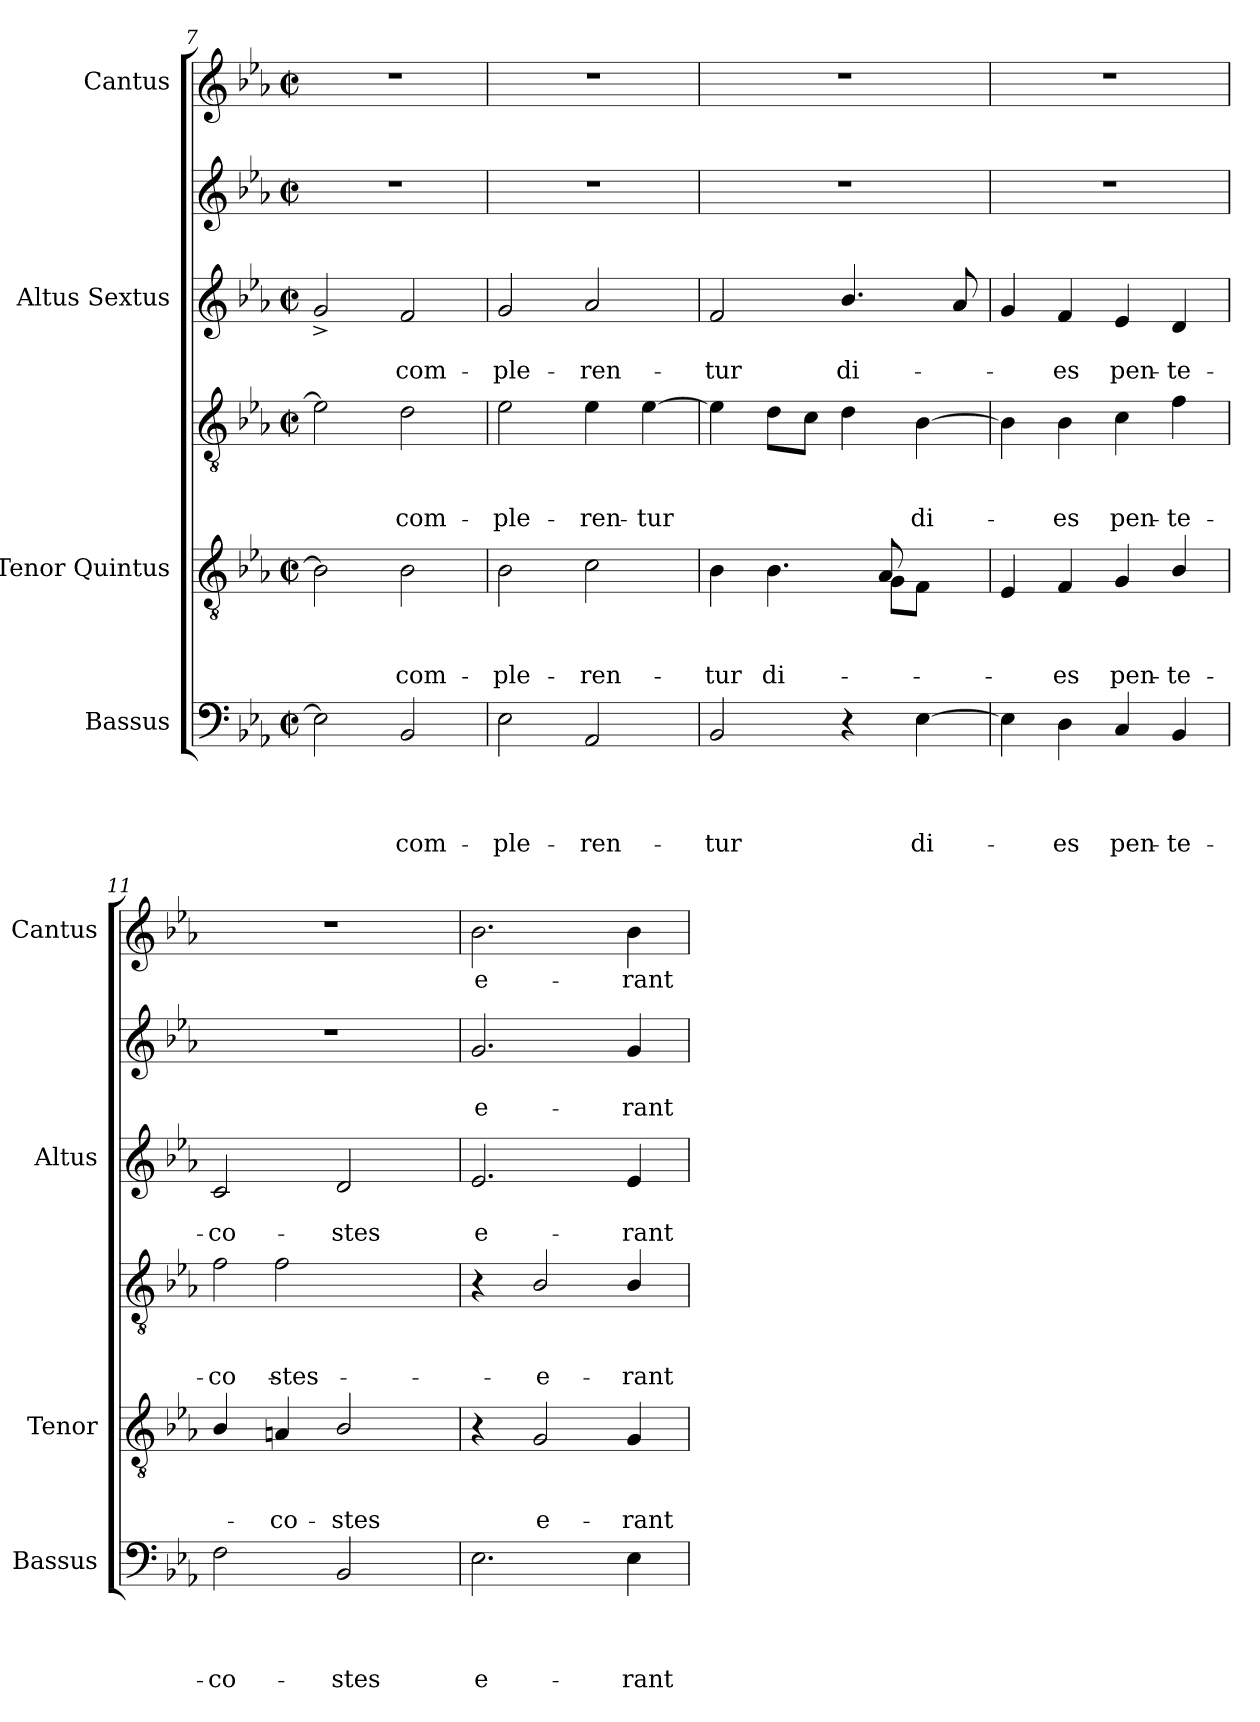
**kern	**text	**text	**text	**text	**kern	**text	**text	**text	**kern	**text	**text	**text	**kern	**text	**text	**kern	**text	**text	**kern	**text
*part4	*part4	*part4	*part4	*part4	*part3	*part3	*part3	*part3	*part3	*part3	*part3	*part3	*part2	*part2	*part2	*part2	*part2	*part2	*part1	*part1
*staff6	*staff6	*staff6	*staff6	*staff6	*staff5	*staff5	*staff5	*staff5	*staff4	*staff4	*staff4	*staff4	*staff3	*staff3	*staff3	*staff2	*staff2	*staff2	*staff1	*staff1
*I"Bassus	*	*	*	*	*I"Tenor Quintus	*	*	*	*	*	*	*	*I"Altus Sextus	*	*	*	*	*	*I"Cantus	*
*I'Bassus	*	*	*	*	*I'Tenor	*	*	*	*	*	*	*	*I'Altus	*	*	*	*	*	*I'Cantus	*
*clefF4	*	*	*	*	*clefGv2	*	*	*	*clefGv2	*	*	*	*clefG2	*	*	*clefG2	*	*	*clefG2	*
*k[b-e-a-]	*	*	*	*	*k[b-e-a-]	*	*	*	*k[b-e-a-]	*	*	*	*k[b-e-a-]	*	*	*k[b-e-a-]	*	*	*k[b-e-a-]	*
*E-:	*	*	*	*	*E-:	*	*	*	*E-:	*	*	*	*E-:	*	*	*E-:	*	*	*E-:	*
*M2/2	*	*	*	*	*M2/2	*	*	*	*M2/2	*	*	*	*M2/2	*	*	*M2/2	*	*	*M2/2	*
*met(c|)	*	*	*	*	*met(c|)	*	*	*	*met(c|)	*	*	*	*met(c|)	*	*	*met(c|)	*	*	*met(c|)	*
=7	=7	=7	=7	=7	=7	=7	=7	=7	=7	=7	=7	=7	=7	=7	=7	=7	=7	=7	=7	=7
2E-\]	.	.	.	.	2B-\]	.	.	.	2e-\]	.	.	.	2g^</	.	.	1r	.	.	1r	.
!	!	!	!	!LO:LY:b	!	!	!	!LO:LY:b	!	!	!	!LO:LY:b	!	!	!LO:LY:b	!	!	!	!	!
2BB-/	.	.	.	com-	2B-\	.	.	-com-	2d\	.	.	com-	2f/	.	com-	.	.	.	.	.
=8	=8	=8	=8	=8	=8	=8	=8	=8	=8	=8	=8	=8	=8	=8	=8	=8	=8	=8	=8	=8
!	!	!	!	!LO:LY:b	!	!	!	!LO:LY:b	!	!	!	!LO:LY:b	!	!	!LO:LY:b	!	!	!	!	!
2E-\	.	.	.	-ple-	2B-\	.	.	ple-	2e-\	.	.	-ple-	2g/	.	-ple-	1r	.	.	1r	.
!	!	!	!	!LO:LY:b	!	!	!	!LO:LY:b	!	!	!	!LO:LY:b	!	!	!LO:LY:b	!	!	!	!	!
2AA-/	.	.	.	-ren-	2c\	.	.	-ren-	4e-\	.	.	-ren-	2a-/	.	-ren-	.	.	.	.	.
!	!	!	!	!	!	!	!	!	!	!	!	!LO:LY:b	!	!	!	!	!	!	!	!
.	.	.	.	.	.	.	.	.	[<4e-\	.	.	-tur	.	.	.	.	.	.	.	.
!!LO:LB:g=z
=9	=9	=9	=9	=9	=9	=9	=9	=9	=9	=9	=9	=9	=9	=9	=9	=9	=9	=9	=9	=9
!	!	!	!	!LO:LY:b	!	!	!	!LO:LY:b	!	!	!	!	!	!	!LO:LY:b	!	!	!	!	!
*	*	*	*	*	*^	*	*	*	*	*	*	*	*	*	*	*	*	*	*	*
2BB-/	.	.	.	-tur	4B-\	2ryy	.	.	-tur	4e-\]	.	.	.	2f/	.	-tur	1r	.	.	1r	.
!	!	!	!	!	!	!	!	!	!LO:LY:b	!	!	!	!	!	!	!	!	!	!	!	!
.	.	.	.	.	4.B-\	.	.	.	di-	8d\L	.	.	.	.	.	.	.	.	.	.	.
.	.	.	.	.	.	.	.	.	.	8c\J	.	.	.	.	.	.	.	.	.	.	.
!	!	!	!	!	!	!	!	!	!	!	!	!	!	!	!	!LO:LY:b	!	!	!	!	!
4r	.	.	.	.	.	8ryy	.	.	.	4d\	.	.	.	4.b-/	.	di-	.	.	.	.	.
.	.	.	.	.	8A-/	8G\L	.	.	.	.	.	.	.	.	.	.	.	.	.	.	.
!	!	!	!	!LO:LY:b	!	!	!	!	!	!	!	!	!LO:LY:b	!	!	!	!	!	!	!	!
[>4E-\	.	.	.	di-	8ryy	8F\J	.	.	.	[>4B-\	.	.	-di-	.	.	.	.	.	.	.	.
.	.	.	.	.	8ryy	8ryy	.	.	.	.	.	.	.	8a-/	.	.	.	.	.	.	.
*	*	*	*	*	*v	*v	*	*	*	*	*	*	*	*	*	*	*	*	*	*	*
=10	=10	=10	=10	=10	=10	=10	=10	=10	=10	=10	=10	=10	=10	=10	=10	=10	=10	=10	=10	=10
4E-\]	.	.	.	.	4E-/	.	.	.	4B-\]	.	.	.	4g/	.	.	1r	.	.	1r	.
!	!	!	!	!LO:LY:b	!	!	!	!LO:LY:b	!	!	!	!LO:LY:b	!	!	!LO:LY:b	!	!	!	!	!
4D\	.	.	.	-es	4F/	.	.	-es	4B-\	.	.	-es	4f/	.	-es	.	.	.	.	.
!	!	!	!	!LO:LY:b	!	!	!	!LO:LY:b	!	!	!	!LO:LY:b	!	!	!LO:LY:b	!	!	!	!	!
4C/	.	.	.	pen-	4G/	.	.	pen-	4c\	.	.	pen-	4e-/	.	pen-	.	.	.	.	.
!	!	!	!	!LO:LY:b	!	!	!	!LO:LY:b	!	!	!	!LO:LY:b	!	!	!LO:LY:b	!	!	!	!	!
4BB-/	.	.	.	-te-	4B-/	.	.	-te-	4f\	.	.	-te-	4d/	.	-te-	.	.	.	.	.
=11	=11	=11	=11	=11	=11	=11	=11	=11	=11	=11	=11	=11	=11	=11	=11	=11	=11	=11	=11	=11
!	!	!	!	!LO:LY:b	!	!	!	!	!	!	!	!LO:LY:b	!	!	!LO:LY:b	!	!	!	!	!
*	*	*	*	*	*	*	*	*	*^	*	*	*	*	*	*	*	*	*	*	*
2F\	.	.	.	-co-	4B-/	.	.	.	2f\	4ryy	.	.	-co-	2c/	.	-co-	1r	.	.	1r	.
!	!	!	!	!	!	!	!	!LO:LY:b	!	!	!	!	!LO:LY:b	!	!	!	!	!	!	!	!
.	.	.	.	.	4An/	.	.	co-	.	2f\	.	.	-stes	.	.	.	.	.	.	.	.
!	!	!	!	!LO:LY:b	!	!	!	!LO:LY:b	!	!	!	!	!	!	!	!LO:LY:b	!	!	!	!	!
2BB-/	.	.	.	-stes	2B-/	.	.	-stes	4ryy	.	.	.	.	2d/	.	-stes	.	.	.	.	.
.	.	.	.	.	.	.	.	.	4ryy	4ryy	.	.	.	.	.	.	.	.	.	.	.
=12	=12	=12	=12	=12	=12	=12	=12	=12	=12	=12	=12	=12	=12	=12	=12	=12	=12	=12	=12	=12	=12
!	!	!	!	!LO:LY:b	!	!	!	!	!	!	!	!	!	!	!	!LO:LY:b	!	!	!LO:LY:b	!	!LO:LY:b
*	*	*	*	*	*	*	*	*	*v	*v	*	*	*	*	*	*	*	*	*	*	*
2.E-\	.	.	.	e-	4r	.	.	.	4r	.	.	.	2.e-/	.	e-	2.g/	.	e-	2.b-\	e-
!	!	!	!	!	!	!	!	!LO:LY:b	!	!	!	!LO:LY:b	!	!	!	!	!	!	!	!
.	.	.	.	.	2G/	.	.	e-	2B-/	.	.	e-	.	.	.	.	.	.	.	.
!	!	!	!	!LO:LY:b	!	!	!	!LO:LY:b	!	!	!	!LO:LY:b	!	!	!LO:LY:b	!	!	!LO:LY:b	!	!LO:LY:b
4E-\	.	.	.	-rant	4G/	.	.	-rant	4B-/	.	.	-rant	4e-/	.	-rant	4g/	.	-rant	4b-\	-rant
=	=	=	=	=	=	=	=	=	=	=	=	=	=	=	=	=	=	=	=	=
*-	*-	*-	*-	*-	*-	*-	*-	*-	*-	*-	*-	*-	*-	*-	*-	*-	*-	*-	*-	*-
